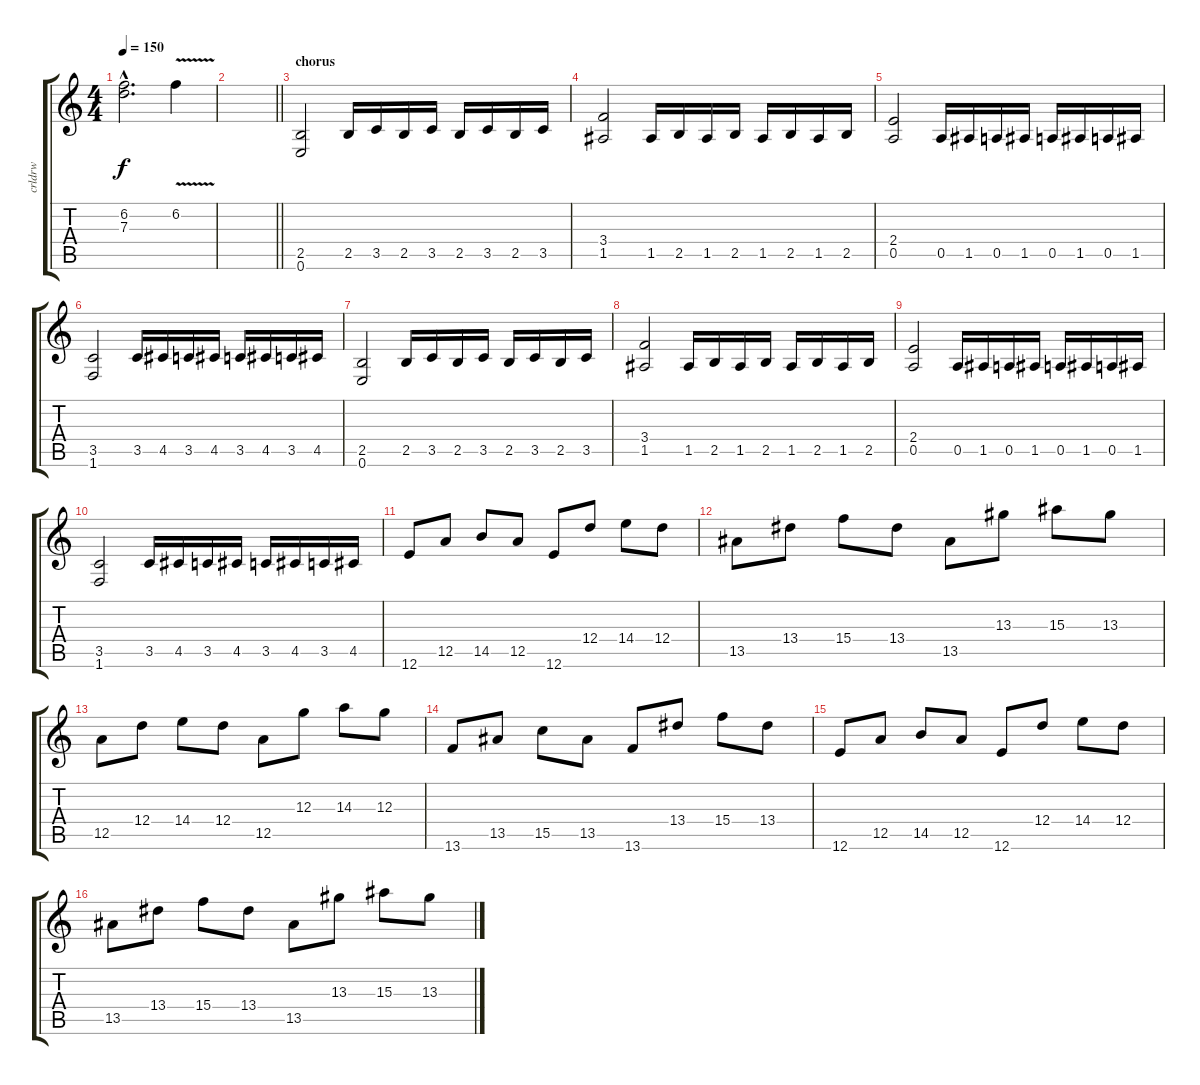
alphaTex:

\track ("crldrw" "crldrw") {instrument distortionguitar}
\staff {score tabs}
\tuning (E4 B3 G3 D3 A2 E2) {hide}
\ts (4 4)
\tempo 150
\clef g2
\ks c
(6.2{hac} 7.3{hac}).2{d dy f} 6.2{v}.4 |
\barLineRight lightlight
|
\section ("" "chorus")
(2.5 0.6).2 2.5.16 3.5.16 2.5.16 3.5.16 2.5.16 3.5.16 2.5.16 3.5.16 |
(3.4 1.5).2 1.5.16 2.5.16 1.5.16 2.5.16 1.5.16 2.5.16 1.5.16 2.5.16 |
(2.4 0.5).2 0.5.16 1.5.16 0.5.16 1.5.16 0.5.16 1.5.16 0.5.16 1.5.16 |
(3.5 1.6).2 3.5.16 4.5.16 3.5.16 4.5.16 3.5.16 4.5.16 3.5.16 4.5.16 |
(2.5 0.6).2 2.5.16 3.5.16 2.5.16 3.5.16 2.5.16 3.5.16 2.5.16 3.5.16 |
(3.4 1.5).2 1.5.16 2.5.16 1.5.16 2.5.16 1.5.16 2.5.16 1.5.16 2.5.16 |
(2.4 0.5).2 0.5.16 1.5.16 0.5.16 1.5.16 0.5.16 1.5.16 0.5.16 1.5.16 |
(3.5 1.6).2 3.5.16 4.5.16 3.5.16 4.5.16 3.5.16 4.5.16 3.5.16 4.5.16 |
12.6.8 12.5.8 14.5.8 12.5.8 12.6.8 12.4.8 14.4.8 12.4.8 |
13.5.8 13.4.8 15.4.8 13.4.8 13.5.8 13.3.8 15.3.8 13.3.8 |
12.5.8 12.4.8 14.4.8 12.4.8 12.5.8 12.3.8 14.3.8 12.3.8 |
13.6.8 13.5.8 15.5.8 13.5.8 13.6.8 13.4.8 15.4.8 13.4.8 |
12.6.8 12.5.8 14.5.8 12.5.8 12.6.8 12.4.8 14.4.8 12.4.8 |
13.5.8 13.4.8 15.4.8 13.4.8 13.5.8 13.3.8 15.3.8 13.3.8
